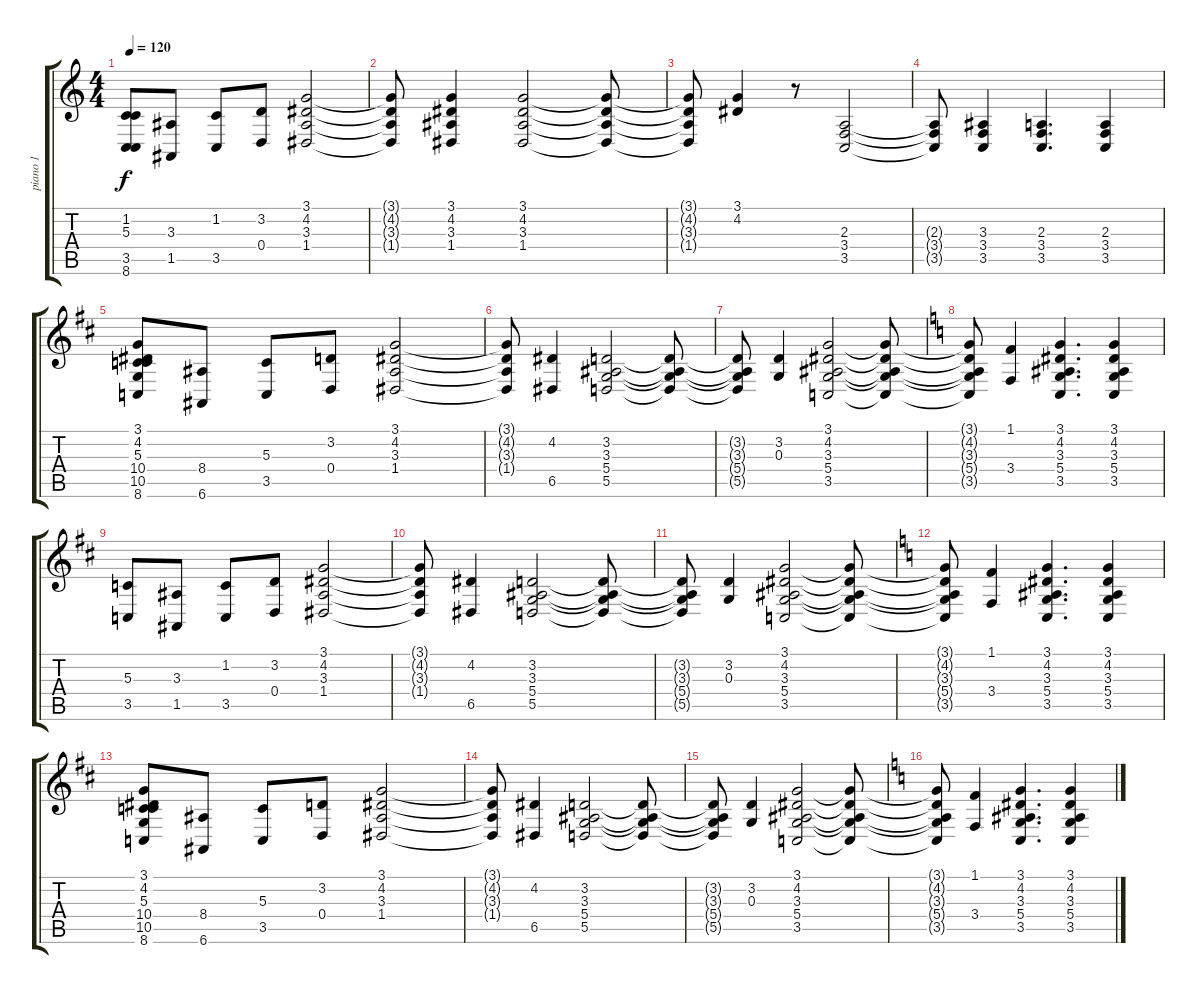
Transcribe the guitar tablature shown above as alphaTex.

\track ("piano 1" "piano 1") {instrument brightacousticpiano}
\staff {score tabs}
\tuning (E4 B3 G3 D3 A2 E2) {hide}
\ts (4 4)
\tempo 120
\clef g2
\ks c
(1.2 5.3 3.5 8.6).8{dy f} (3.3 1.5).8 (1.2 3.5).8 (3.2 0.4).8 (3.1 4.2 3.3 1.4).2 |
(3.1{t} 4.2{t} 3.3{t} 1.4{t}).8 (3.1 4.2 3.3 1.4).4 (3.1 4.2 3.3 1.4).2 (3.1{t} 4.2{t} 3.3{t} 1.4{t}).8 |
(3.1{t} 4.2{t} 3.3{t} 1.4{t}).8 (3.1 4.2).4 r.8 (2.3 3.4 3.5).2 |
(2.3{t} 3.4{t} 3.5{t}).8 (3.3 3.4 3.5).4 (2.3 3.4 3.5).4{d} (2.3 3.4 3.5).4 |
\ks d
(3.1 4.2 5.3 10.4 10.5 8.6).8 (8.4 6.6).8 (5.3 3.5).8 (3.2 0.4).8 (3.1 4.2 3.3 1.4).2 |
(3.1{t} 4.2{t} 3.3{t} 1.4{t}).8 (4.2 6.5).4 (3.2 3.3 5.4 5.5).2 (3.2{t} 3.3{t} 5.4{t} 5.5{t}).8 |
(3.2{t} 3.3{t} 5.4{t} 5.5{t}).8 (3.2 0.3).4 (3.1 4.2 3.3 5.4 3.5).2 (3.1{t} 4.2{t} 3.3{t} 5.4{t} 3.5{t}).8 |
\ks c
(3.1{t} 4.2{t} 3.3{t} 5.4{t} 3.5{t}).8 (1.1 3.4).4 (3.1 4.2 3.3 5.4 3.5).4{d} (3.1 4.2 3.3 5.4 3.5).4 |
\ks d
(5.3 3.5).8 (3.3 1.5).8 (1.2 3.5).8 (3.2 0.4).8 (3.1 4.2 3.3 1.4).2 |
(3.1{t} 4.2{t} 3.3{t} 1.4{t}).8 (4.2 6.5).4 (3.2 3.3 5.4 5.5).2 (3.2{t} 3.3{t} 5.4{t} 5.5{t}).8 |
(3.2{t} 3.3{t} 5.4{t} 5.5{t}).8 (3.2 0.3).4 (3.1 4.2 3.3 5.4 3.5).2 (3.1{t} 4.2{t} 3.3{t} 5.4{t} 3.5{t}).8 |
\ks c
(3.1{t} 4.2{t} 3.3{t} 5.4{t} 3.5{t}).8 (1.1 3.4).4 (3.1 4.2 3.3 5.4 3.5).4{d} (3.1 4.2 3.3 5.4 3.5).4 |
\ks d
(3.1 4.2 5.3 10.4 10.5 8.6).8 (8.4 6.6).8 (5.3 3.5).8 (3.2 0.4).8 (3.1 4.2 3.3 1.4).2 |
(3.1{t} 4.2{t} 3.3{t} 1.4{t}).8 (4.2 6.5).4 (3.2 3.3 5.4 5.5).2 (3.2{t} 3.3{t} 5.4{t} 5.5{t}).8 |
(3.2{t} 3.3{t} 5.4{t} 5.5{t}).8 (3.2 0.3).4 (3.1 4.2 3.3 5.4 3.5).2 (3.1{t} 4.2{t} 3.3{t} 5.4{t} 3.5{t}).8 |
\ks c
(3.1{t} 4.2{t} 3.3{t} 5.4{t} 3.5{t}).8 (1.1 3.4).4 (3.1 4.2 3.3 5.4 3.5).4{d} (3.1 4.2 3.3 5.4 3.5).4
